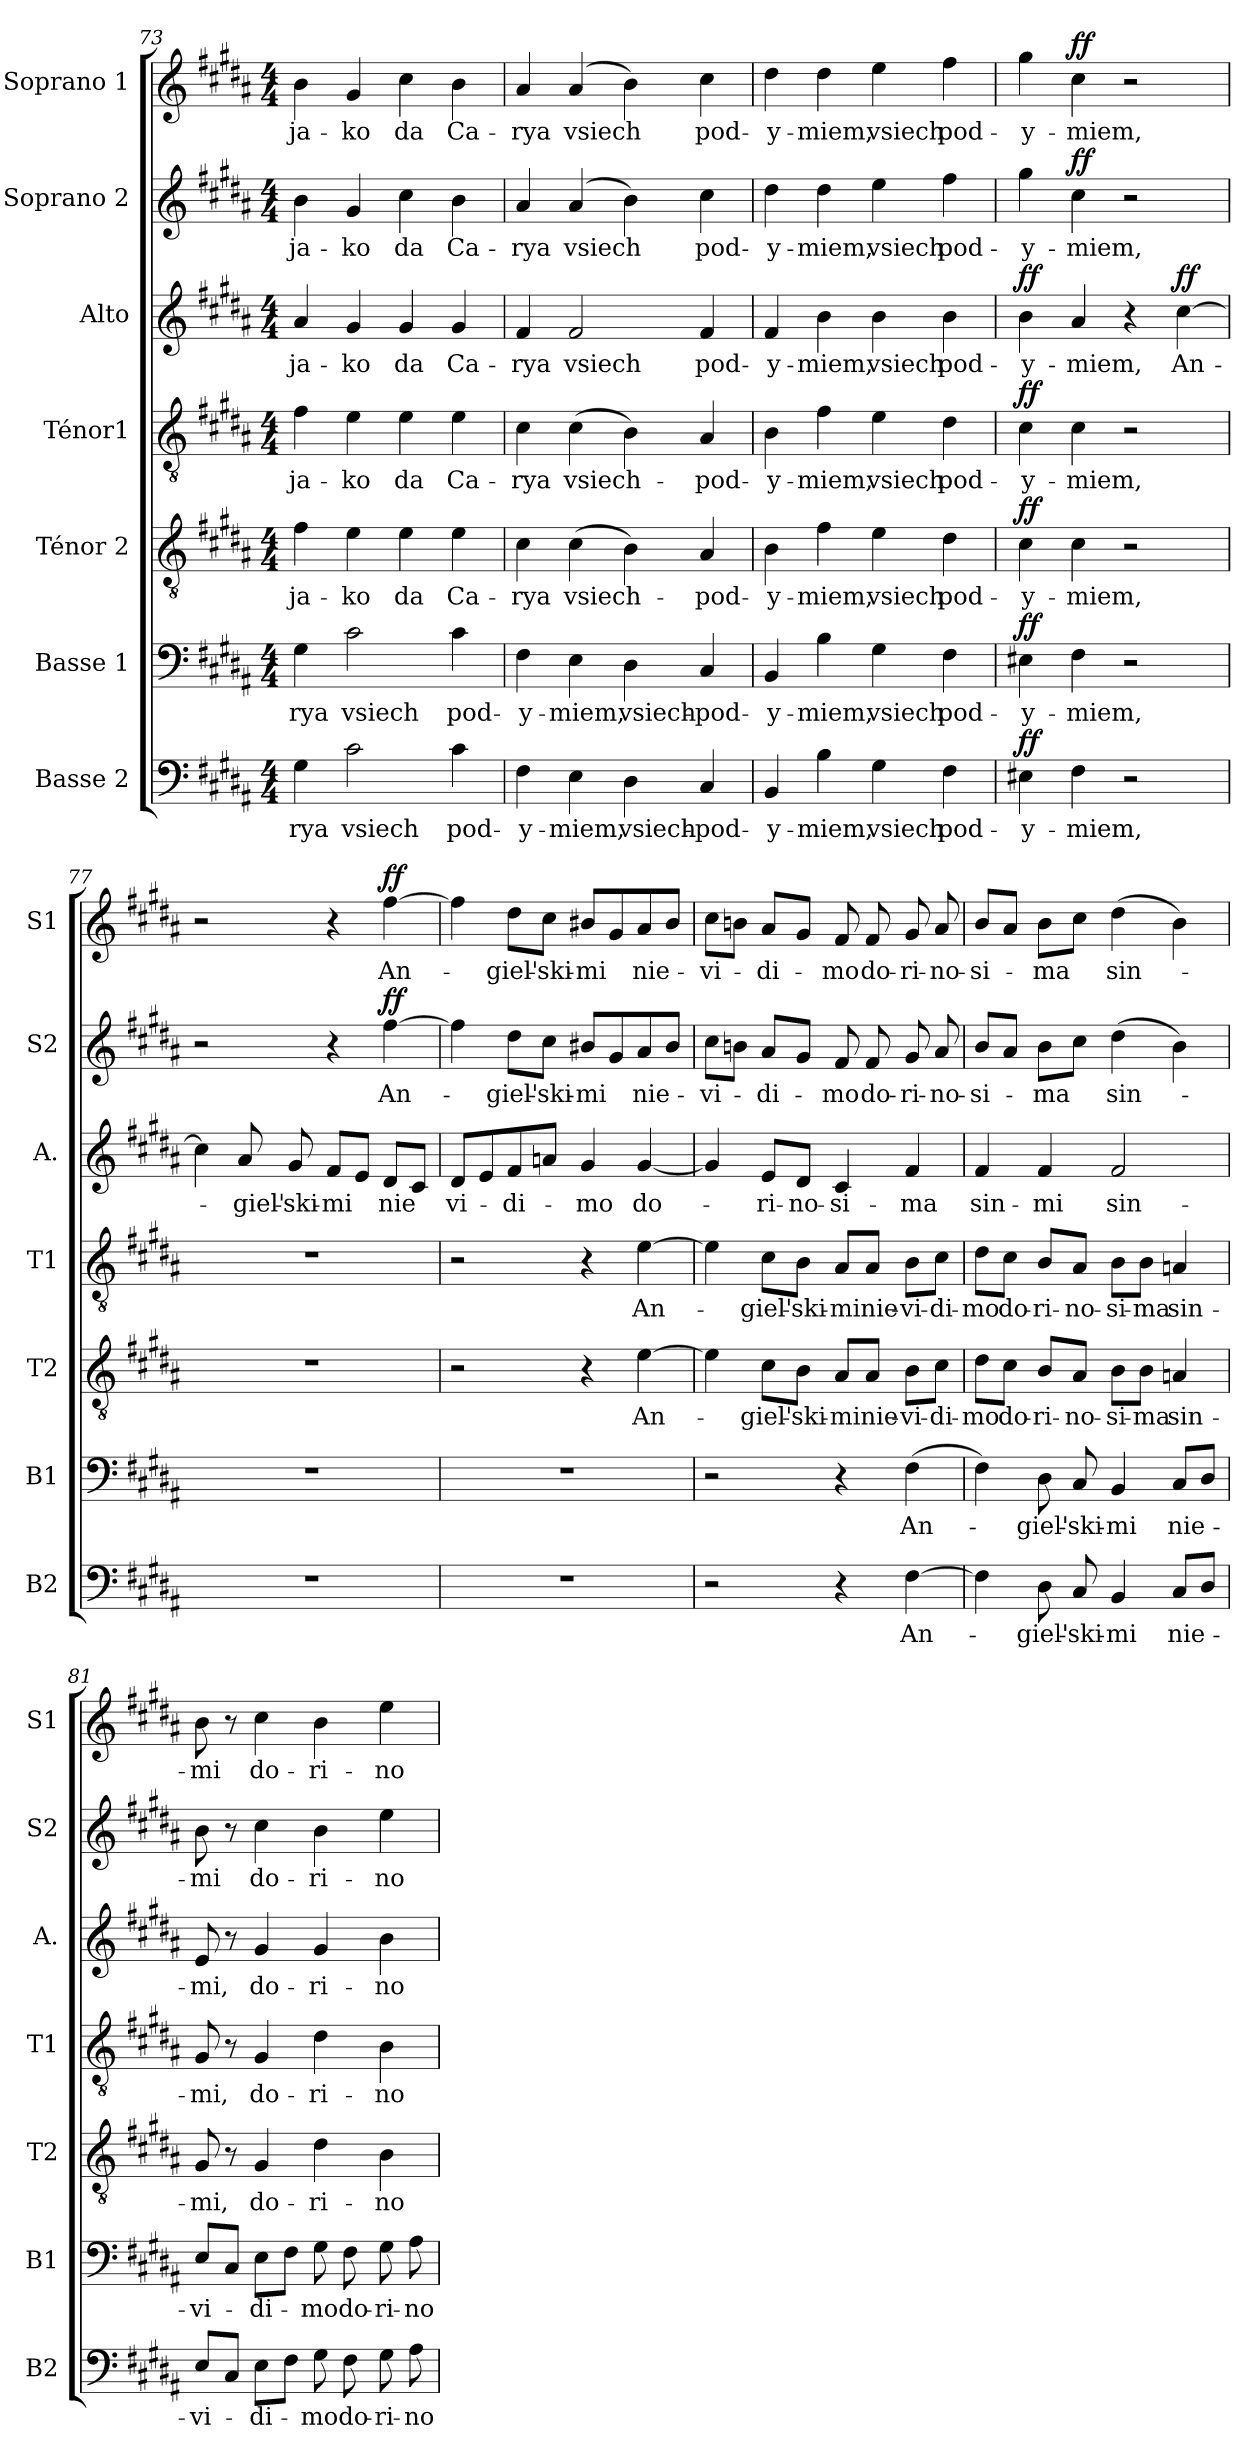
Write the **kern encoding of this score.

**kern	**text	**dynam	**kern	**text	**dynam	**kern	**text	**dynam	**kern	**text	**dynam	**kern	**text	**dynam	**kern	**text	**dynam	**kern	**text	**dynam
*part7	*part7	*part7	*part6	*part6	*part6	*part5	*part5	*part5	*part4	*part4	*part4	*part3	*part3	*part3	*part2	*part2	*part2	*part1	*part1	*part1
*staff7	*staff7	*staff7	*staff6	*staff6	*staff6	*staff5	*staff5	*staff5	*staff4	*staff4	*staff4	*staff3	*staff3	*staff3	*staff2	*staff2	*staff2	*staff1	*staff1	*staff1
*I"Basse 2	*	*	*I"Basse 1	*	*	*I"Ténor 2	*	*	*I"Ténor1	*	*	*I"Alto	*	*	*I"Soprano 2	*	*	*I"Soprano 1	*	*
*I'B2	*	*	*I'B1	*	*	*I'T2	*	*	*I'T1	*	*	*I'A.	*	*	*I'S2	*	*	*I'S1	*	*
!!LO:PB:g=z
*clefF4	*	*	*clefF4	*	*	*clefGv2	*	*	*clefGv2	*	*	*clefG2	*	*	*clefG2	*	*	*clefG2	*	*
*k[f#c#g#d#a#]	*	*	*k[f#c#g#d#a#]	*	*	*k[f#c#g#d#a#]	*	*	*k[f#c#g#d#a#]	*	*	*k[f#c#g#d#a#]	*	*	*k[f#c#g#d#a#]	*	*	*k[f#c#g#d#a#]	*	*
*M4/4	*	*	*M4/4	*	*	*M4/4	*	*	*M4/4	*	*	*M4/4	*	*	*M4/4	*	*	*M4/4	*	*
=73	=73	=73	=73	=73	=73	=73	=73	=73	=73	=73	=73	=73	=73	=73	=73	=73	=73	=73	=73	=73
!	!LO:LY:b	!	!	!LO:LY:b	!	!	!LO:LY:b	!	!	!LO:LY:b	!	!	!LO:LY:b	!	!	!LO:LY:b	!	!	!LO:LY:b	!
4G#\	-rya	.	4G#\	-rya	.	4f#\	ja-	.	4f#\	ja-	.	4a#/	ja-	.	4b\	ja-	.	4b\	ja-	.
!	!LO:LY:b	!	!	!LO:LY:b	!	!	!LO:LY:b	!	!	!LO:LY:b	!	!	!LO:LY:b	!	!	!LO:LY:b	!	!	!LO:LY:b	!
2c#\	vsiech	.	2c#\	vsiech	.	4e\	-ko	.	4e\	-ko	.	4g#/	-ko	.	4g#/	-ko	.	4g#/	-ko	.
!	!	!	!	!	!	!	!LO:LY:b	!	!	!LO:LY:b	!	!	!LO:LY:b	!	!	!LO:LY:b	!	!	!LO:LY:b	!
.	.	.	.	.	.	4e\	da	.	4e\	da	.	4g#/	da	.	4cc#\	da	.	4cc#\	da	.
!	!LO:LY:b	!	!	!LO:LY:b	!	!	!LO:LY:b	!	!	!LO:LY:b	!	!	!LO:LY:b	!	!	!LO:LY:b	!	!	!LO:LY:b	!
4c#\	pod-	.	4c#\	pod-	.	4e\	Ca-	.	4e\	Ca-	.	4g#/	Ca-	.	4b\	Ca-	.	4b\	Ca-	.
=74	=74	=74	=74	=74	=74	=74	=74	=74	=74	=74	=74	=74	=74	=74	=74	=74	=74	=74	=74	=74
!	!LO:LY:b	!	!	!LO:LY:b	!	!	!LO:LY:b	!	!	!LO:LY:b	!	!	!LO:LY:b	!	!	!LO:LY:b	!	!	!LO:LY:b	!
4F#\	-y-	.	4F#\	-y-	.	4c#\	-rya	.	4c#\	-rya	.	4f#/	-rya	.	4a#/	-rya	.	4a#/	-rya	.
!	!LO:LY:b	!	!	!LO:LY:b	!	!	!LO:LY:b	!	!	!LO:LY:b	!	!	!LO:LY:b	!	!	!LO:LY:b	!	!	!LO:LY:b	!
4E\	-miem,	.	4E\	-miem,	.	(>4c#\	vsiech-	.	(>4c#\	vsiech-	.	2f#/	vsiech	.	(>4a#/	vsiech	.	(>4a#/	vsiech	.
!	!LO:LY:b	!	!	!LO:LY:b	!	!	!	!	!	!	!	!	!	!	!	!	!	!	!	!
4D#\	vsiech-	.	4D#\	vsiech-	.	4B\)	.	.	4B\)	.	.	.	.	.	4b\)	.	.	4b\)	.	.
!	!LO:LY:b	!	!	!LO:LY:b	!	!	!LO:LY:b	!	!	!LO:LY:b	!	!	!LO:LY:b	!	!	!LO:LY:b	!	!	!LO:LY:b	!
4C#/	pod-	.	4C#/	pod-	.	4A#/	-pod-	.	4A#/	-pod-	.	4f#/	pod-	.	4cc#\	pod-	.	4cc#\	pod-	.
=75	=75	=75	=75	=75	=75	=75	=75	=75	=75	=75	=75	=75	=75	=75	=75	=75	=75	=75	=75	=75
!	!LO:LY:b	!	!	!LO:LY:b	!	!	!LO:LY:b	!	!	!LO:LY:b	!	!	!LO:LY:b	!	!	!LO:LY:b	!	!	!LO:LY:b	!
4BB/	-y-	.	4BB/	-y-	.	4B\	-y-	.	4B\	-y-	.	4f#/	-y-	.	4dd#\	-y-	.	4dd#\	-y-	.
!	!LO:LY:b	!	!	!LO:LY:b	!	!	!LO:LY:b	!	!	!LO:LY:b	!	!	!LO:LY:b	!	!	!LO:LY:b	!	!	!LO:LY:b	!
4B\	-miem,	.	4B\	-miem,	.	4f#\	-miem,	.	4f#\	-miem,	.	4b\	-miem,	.	4dd#\	-miem,	.	4dd#\	-miem,	.
!	!LO:LY:b	!	!	!LO:LY:b	!	!	!LO:LY:b	!	!	!LO:LY:b	!	!	!LO:LY:b	!	!	!LO:LY:b	!	!	!LO:LY:b	!
4G#\	vsiech	.	4G#\	vsiech	.	4e\	vsiech	.	4e\	vsiech	.	4b\	vsiech	.	4ee\	vsiech	.	4ee\	vsiech	.
!	!LO:LY:b	!	!	!LO:LY:b	!	!	!LO:LY:b	!	!	!LO:LY:b	!	!	!LO:LY:b	!	!	!LO:LY:b	!	!	!LO:LY:b	!
4F#\	pod-	.	4F#\	pod-	.	4d#\	pod-	.	4d#\	pod-	.	4b\	pod-	.	4ff#\	pod-	.	4ff#\	pod-	.
=76	=76	=76	=76	=76	=76	=76	=76	=76	=76	=76	=76	=76	=76	=76	=76	=76	=76	=76	=76	=76
!	!LO:LY:b	!LO:DY:a	!	!LO:LY:b	!LO:DY:a	!	!LO:LY:b	!LO:DY:a	!	!LO:LY:b	!LO:DY:a	!	!LO:LY:b	!LO:DY:a	!	!LO:LY:b	!	!	!LO:LY:b	!
4E#X\	-y-	ff	4E#X\	-y-	ff	4c#\	-y-	ff	4c#\	-y-	ff	4b\	-y-	ff	4gg#\	-y-	.	4gg#\	-y-	.
!	!LO:LY:b	!	!	!LO:LY:b	!	!	!LO:LY:b	!	!	!LO:LY:b	!	!	!LO:LY:b	!	!	!LO:LY:b	!LO:DY:a	!	!LO:LY:b	!LO:DY:a
4F#\	-miem,	.	4F#\	-miem,	.	4c#\	-miem,	.	4c#\	-miem,	.	4a#/	-miem,	.	4cc#\	-miem,	ff	4cc#\	-miem,	ff
2r	.	.	2r	.	.	2r	.	.	2r	.	.	4r	.	.	2r	.	.	2r	.	.
!	!	!	!	!	!	!	!	!	!	!	!	!	!LO:LY:b	!LO:DY:a	!	!	!	!	!	!
.	.	.	.	.	.	.	.	.	.	.	.	[4cc#\	An-	ff	.	.	.	.	.	.
=77	=77	=77	=77	=77	=77	=77	=77	=77	=77	=77	=77	=77	=77	=77	=77	=77	=77	=77	=77	=77
1r	.	.	1r	.	.	1r	.	.	1r	.	.	4cc#\]	.	.	2r	.	.	2r	.	.
!	!	!	!	!	!	!	!	!	!	!	!	!	!LO:LY:b	!	!	!	!	!	!	!
.	.	.	.	.	.	.	.	.	.	.	.	8a#/	-giel'-	.	.	.	.	.	.	.
!	!	!	!	!	!	!	!	!	!	!	!	!	!LO:LY:b	!	!	!	!	!	!	!
.	.	.	.	.	.	.	.	.	.	.	.	8g#/	-ski-	.	.	.	.	.	.	.
!	!	!	!	!	!	!	!	!	!	!	!	!	!LO:LY:b	!	!	!	!	!	!	!
.	.	.	.	.	.	.	.	.	.	.	.	8f#/L	-mi	.	4r	.	.	4r	.	.
.	.	.	.	.	.	.	.	.	.	.	.	8e/J	.	.	.	.	.	.	.	.
!	!	!	!	!	!	!	!	!	!	!	!	!	!LO:LY:b	!	!	!LO:LY:b	!LO:DY:a	!	!LO:LY:b	!LO:DY:a
.	.	.	.	.	.	.	.	.	.	.	.	8d#/L	nie-	.	[4ff#\	An-	ff	[4ff#\	An-	ff
!	!	!	!	!	!	!	!	!	!	!	!	!	!LO:LY:b	!	!	!	!	!	!	!
.	.	.	.	.	.	.	.	.	.	.	.	8c#/J	---	.	.	.	.	.	.	.
=78	=78	=78	=78	=78	=78	=78	=78	=78	=78	=78	=78	=78	=78	=78	=78	=78	=78	=78	=78	=78
!	!	!	!	!	!	!	!	!	!	!	!	!	!LO:LY:b	!	!	!	!	!	!	!
1r	.	.	1r	.	.	2r	.	.	2r	.	.	8d#/L	-vi-	.	4ff#\]	.	.	4ff#\]	.	.
.	.	.	.	.	.	.	.	.	.	.	.	8e/	.	.	.	.	.	.	.	.
!	!	!	!	!	!	!	!	!	!	!	!	!	!LO:LY:b	!	!	!LO:LY:b	!	!	!LO:LY:b	!
.	.	.	.	.	.	.	.	.	.	.	.	8f#/	-di-	.	8dd#\L	-giel'-	.	8dd#\L	-giel'-	.
!	!	!	!	!	!	!	!	!	!	!	!	!	!	!	!	!LO:LY:b	!	!	!LO:LY:b	!
.	.	.	.	.	.	.	.	.	.	.	.	8an/J	.	.	8cc#\J	-ski-	.	8cc#\J	-ski-	.
!	!	!	!	!	!	!	!	!	!	!	!	!	!LO:LY:b	!	!	!LO:LY:b	!	!	!LO:LY:b	!
.	.	.	.	.	.	4r	.	.	4r	.	.	4g#/	-mo	.	8b#X/L	-mi	.	8b#X/L	-mi	.
.	.	.	.	.	.	.	.	.	.	.	.	.	.	.	8g#/	.	.	8g#/	.	.
!	!	!	!	!	!	!	!LO:LY:b	!	!	!LO:LY:b	!	!	!LO:LY:b	!	!	!LO:LY:b	!	!	!LO:LY:b	!
.	.	.	.	.	.	[4e\	An-	.	[4e\	An-	.	[4g#/	do-	.	8a#/	nie-	.	8a#/	nie-	.
.	.	.	.	.	.	.	.	.	.	.	.	.	.	.	8b#/J	.	.	8b#/J	.	.
!!LO:PB:g=z
=79	=79	=79	=79	=79	=79	=79	=79	=79	=79	=79	=79	=79	=79	=79	=79	=79	=79	=79	=79	=79
!	!	!	!	!	!	!	!	!	!	!	!	!	!	!	!	!LO:LY:b	!	!	!LO:LY:b	!
2r	.	.	2r	.	.	4e\]	.	.	4e\]	.	.	4g#/]	.	.	8cc#\L	-vi-	.	8cc#\L	-vi-	.
.	.	.	.	.	.	.	.	.	.	.	.	.	.	.	8bn\J	.	.	8bn\J	.	.
!	!	!	!	!	!	!	!LO:LY:b	!	!	!LO:LY:b	!	!	!LO:LY:b	!	!	!LO:LY:b	!	!	!LO:LY:b	!
.	.	.	.	.	.	8c#\L	-giel'-	.	8c#\L	-giel'-	.	8e/L	-ri-	.	8a#/L	-di-	.	8a#/L	-di-	.
!	!	!	!	!	!	!	!LO:LY:b	!	!	!LO:LY:b	!	!	!LO:LY:b	!	!	!	!	!	!	!
.	.	.	.	.	.	8B\J	-ski-	.	8B\J	-ski-	.	8d#/J	-no-	.	8g#/J	.	.	8g#/J	.	.
!	!	!	!	!	!	!	!LO:LY:b	!	!	!LO:LY:b	!	!	!LO:LY:b	!	!	!LO:LY:b	!	!	!LO:LY:b	!
4r	.	.	4r	.	.	8A#/L	-mi	.	8A#/L	-mi	.	4c#/	-si-	.	8f#/	-mo	.	8f#/	-mo	.
!	!	!	!	!	!	!	!LO:LY:b	!	!	!LO:LY:b	!	!	!	!	!	!LO:LY:b	!	!	!LO:LY:b	!
.	.	.	.	.	.	8A#/J	nie-	.	8A#/J	nie-	.	.	.	.	8f#/	do-	.	8f#/	do-	.
!	!LO:LY:b	!	!	!LO:LY:b	!	!	!LO:LY:b	!	!	!LO:LY:b	!	!	!LO:LY:b	!	!	!LO:LY:b	!	!	!LO:LY:b	!
[4F#\	An-	.	(>4F#\	An-	.	8B\L	-vi-	.	8B\L	-vi-	.	4f#/	-ma	.	8g#/	-ri-	.	8g#/	-ri-	.
!	!	!	!	!	!	!	!LO:LY:b	!	!	!LO:LY:b	!	!	!	!	!	!LO:LY:b	!	!	!LO:LY:b	!
.	.	.	.	.	.	8c#\J	-di-	.	8c#\J	-di-	.	.	.	.	8a#/	-no-	.	8a#/	-no-	.
=80	=80	=80	=80	=80	=80	=80	=80	=80	=80	=80	=80	=80	=80	=80	=80	=80	=80	=80	=80	=80
!	!	!	!	!	!	!	!LO:LY:b	!	!	!LO:LY:b	!	!	!LO:LY:b	!	!	!LO:LY:b	!	!	!LO:LY:b	!
4F#\]	.	.	4F#\)	.	.	8d#\L	-mo	.	8d#\L	-mo	.	4f#/	sin-	.	8b/L	-si-	.	8b/L	-si-	.
!	!	!	!	!	!	!	!LO:LY:b	!	!	!LO:LY:b	!	!	!	!	!	!	!	!	!	!
.	.	.	.	.	.	8c#\J	do-	.	8c#\J	do-	.	.	.	.	8a#/J	.	.	8a#/J	.	.
!	!LO:LY:b	!	!	!LO:LY:b	!	!	!LO:LY:b	!	!	!LO:LY:b	!	!	!LO:LY:b	!	!	!LO:LY:b	!	!	!LO:LY:b	!
8D#\	-giel'-	.	8D#\	-giel'-	.	8B/L	-ri-	.	8B/L	-ri-	.	4f#/	-mi	.	8b\L	-ma	.	8b\L	-ma	.
!	!LO:LY:b	!	!	!LO:LY:b	!	!	!LO:LY:b	!	!	!LO:LY:b	!	!	!	!	!	!	!	!	!	!
8C#/	-ski-	.	8C#/	-ski-	.	8A#/J	-no-	.	8A#/J	-no-	.	.	.	.	8cc#\J	.	.	8cc#\J	.	.
!	!LO:LY:b	!	!	!LO:LY:b	!	!	!LO:LY:b	!	!	!LO:LY:b	!	!	!LO:LY:b	!	!	!LO:LY:b	!	!	!LO:LY:b	!
4BB/	-mi	.	4BB/	-mi	.	8B\L	-si-	.	8B\L	-si-	.	2f#/	sin-	.	(>4dd#\	sin-	.	(>4dd#\	sin-	.
!	!	!	!	!	!	!	!LO:LY:b	!	!	!LO:LY:b	!	!	!	!	!	!	!	!	!	!
.	.	.	.	.	.	8B\J	-ma	.	8B\J	-ma	.	.	.	.	.	.	.	.	.	.
!	!LO:LY:b	!	!	!LO:LY:b	!	!	!LO:LY:b	!	!	!LO:LY:b	!	!	!	!	!	!	!	!	!	!
8C#/L	nie-	.	8C#/L	nie-	.	4An/	sin-	.	4An/	sin-	.	.	.	.	4b\)	.	.	4b\)	.	.
8D#/J	.	.	8D#/J	.	.	.	.	.	.	.	.	.	.	.	.	.	.	.	.	.
=81	=81	=81	=81	=81	=81	=81	=81	=81	=81	=81	=81	=81	=81	=81	=81	=81	=81	=81	=81	=81
!	!LO:LY:b	!	!	!LO:LY:b	!	!	!LO:LY:b	!	!	!LO:LY:b	!	!	!LO:LY:b	!	!	!LO:LY:b	!	!	!LO:LY:b	!
8E/L	-vi-	.	8E/L	-vi-	.	8G#/	-mi,	.	8G#/	-mi,	.	8e/	-mi,	.	8b\	-mi	.	8b\	-mi	.
8C#/J	.	.	8C#/J	.	.	8r	.	.	8r	.	.	8r	.	.	8r	.	.	8r	.	.
!	!LO:LY:b	!	!	!LO:LY:b	!	!	!LO:LY:b	!	!	!LO:LY:b	!	!	!LO:LY:b	!	!	!LO:LY:b	!	!	!LO:LY:b	!
8E\L	-di-	.	8E\L	-di-	.	4G#/	do-	.	4G#/	do-	.	4g#/	do-	.	4cc#\	do-	.	4cc#\	do-	.
8F#\J	.	.	8F#\J	.	.	.	.	.	.	.	.	.	.	.	.	.	.	.	.	.
!	!LO:LY:b	!	!	!LO:LY:b	!	!	!LO:LY:b	!	!	!LO:LY:b	!	!	!LO:LY:b	!	!	!LO:LY:b	!	!	!LO:LY:b	!
8G#\	-mo	.	8G#\	-mo	.	4d#\	-ri-	.	4d#\	-ri-	.	4g#/	-ri-	.	4b\	-ri-	.	4b\	-ri-	.
!	!LO:LY:b	!	!	!LO:LY:b	!	!	!	!	!	!	!	!	!	!	!	!	!	!	!	!
8F#\	do-	.	8F#\	do-	.	.	.	.	.	.	.	.	.	.	.	.	.	.	.	.
!	!LO:LY:b	!	!	!LO:LY:b	!	!	!LO:LY:b	!	!	!LO:LY:b	!	!	!LO:LY:b	!	!	!LO:LY:b	!	!	!LO:LY:b	!
8G#\	-ri-	.	8G#\	-ri-	.	4B\	-no-	.	4B\	-no-	.	4b\	-no-	.	4ee\	-no-	.	4ee\	-no-	.
!	!LO:LY:b	!	!	!LO:LY:b	!	!	!	!	!	!	!	!	!	!	!	!	!	!	!	!
8A#\	-no-	.	8A#\	-no-	.	.	.	.	.	.	.	.	.	.	.	.	.	.	.	.
=	=	=	=	=	=	=	=	=	=	=	=	=	=	=	=	=	=	=	=	=
*-	*-	*-	*-	*-	*-	*-	*-	*-	*-	*-	*-	*-	*-	*-	*-	*-	*-	*-	*-	*-
